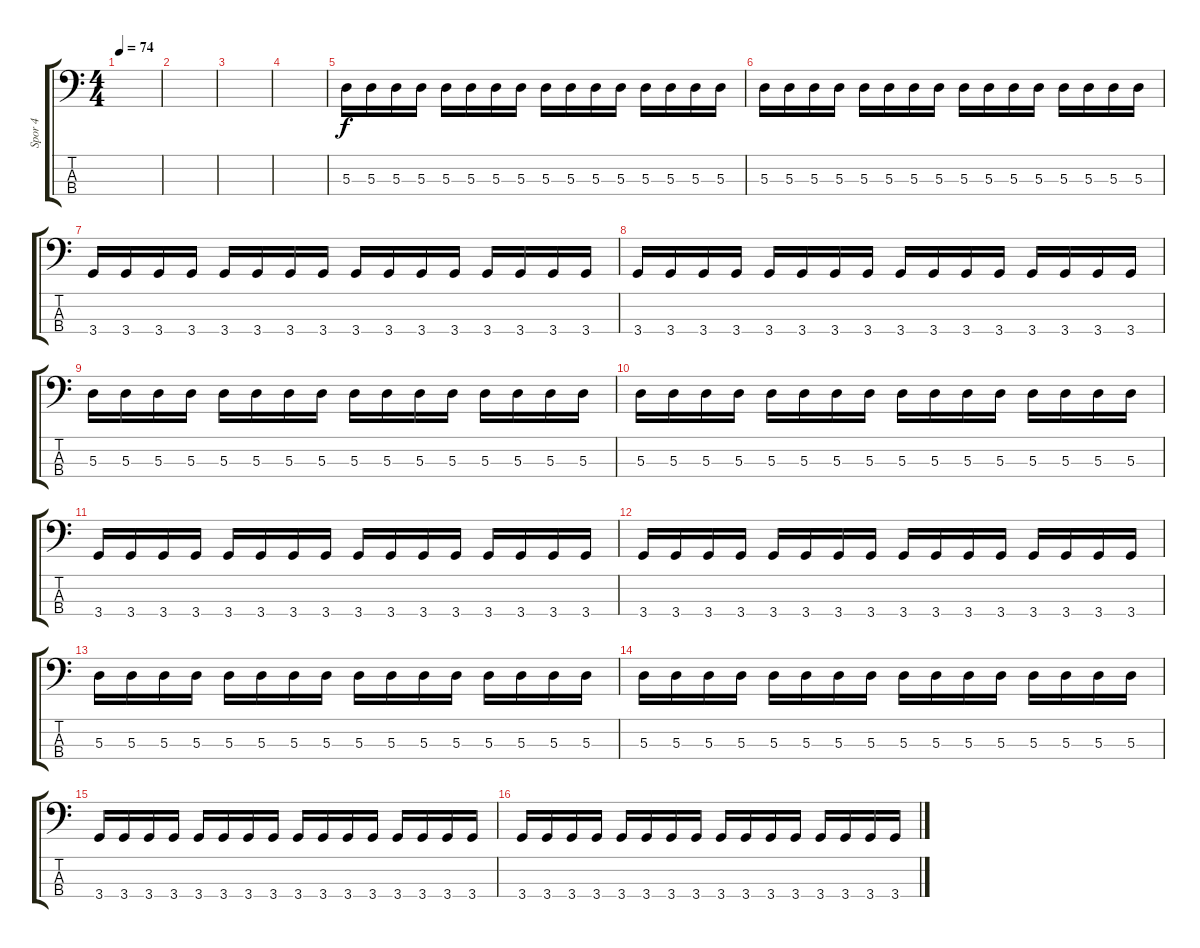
\track ("Spor 4" "Spor 4") {instrument electricbasspick}
\staff {score tabs}
\tuning (G2 D2 A1 E1) {hide}
\ts (4 4)
\tempo 74
\clef f4
\ks c
|
|
|
|
5.3.16 5.3.16 5.3.16 5.3.16 5.3.16 5.3.16 5.3.16 5.3.16 5.3.16 5.3.16 5.3.16 5.3.16 5.3.16 5.3.16 5.3.16 5.3.16 |
5.3.16 5.3.16 5.3.16 5.3.16 5.3.16 5.3.16 5.3.16 5.3.16 5.3.16 5.3.16 5.3.16 5.3.16 5.3.16 5.3.16 5.3.16 5.3.16 |
3.4.16 3.4.16 3.4.16 3.4.16 3.4.16 3.4.16 3.4.16 3.4.16 3.4.16 3.4.16 3.4.16 3.4.16 3.4.16 3.4.16 3.4.16 3.4.16 |
3.4.16 3.4.16 3.4.16 3.4.16 3.4.16 3.4.16 3.4.16 3.4.16 3.4.16 3.4.16 3.4.16 3.4.16 3.4.16 3.4.16 3.4.16 3.4.16 |
5.3.16 5.3.16 5.3.16 5.3.16 5.3.16 5.3.16 5.3.16 5.3.16 5.3.16 5.3.16 5.3.16 5.3.16 5.3.16 5.3.16 5.3.16 5.3.16 |
5.3.16 5.3.16 5.3.16 5.3.16 5.3.16 5.3.16 5.3.16 5.3.16 5.3.16 5.3.16 5.3.16 5.3.16 5.3.16 5.3.16 5.3.16 5.3.16 |
3.4.16 3.4.16 3.4.16 3.4.16 3.4.16 3.4.16 3.4.16 3.4.16 3.4.16 3.4.16 3.4.16 3.4.16 3.4.16 3.4.16 3.4.16 3.4.16 |
3.4.16 3.4.16 3.4.16 3.4.16 3.4.16 3.4.16 3.4.16 3.4.16 3.4.16 3.4.16 3.4.16 3.4.16 3.4.16 3.4.16 3.4.16 3.4.16 |
5.3.16 5.3.16 5.3.16 5.3.16 5.3.16 5.3.16 5.3.16 5.3.16 5.3.16 5.3.16 5.3.16 5.3.16 5.3.16 5.3.16 5.3.16 5.3.16 |
5.3.16 5.3.16 5.3.16 5.3.16 5.3.16 5.3.16 5.3.16 5.3.16 5.3.16 5.3.16 5.3.16 5.3.16 5.3.16 5.3.16 5.3.16 5.3.16 |
3.4.16 3.4.16 3.4.16 3.4.16 3.4.16 3.4.16 3.4.16 3.4.16 3.4.16 3.4.16 3.4.16 3.4.16 3.4.16 3.4.16 3.4.16 3.4.16 |
3.4.16 3.4.16 3.4.16 3.4.16 3.4.16 3.4.16 3.4.16 3.4.16 3.4.16 3.4.16 3.4.16 3.4.16 3.4.16 3.4.16 3.4.16 3.4.16
